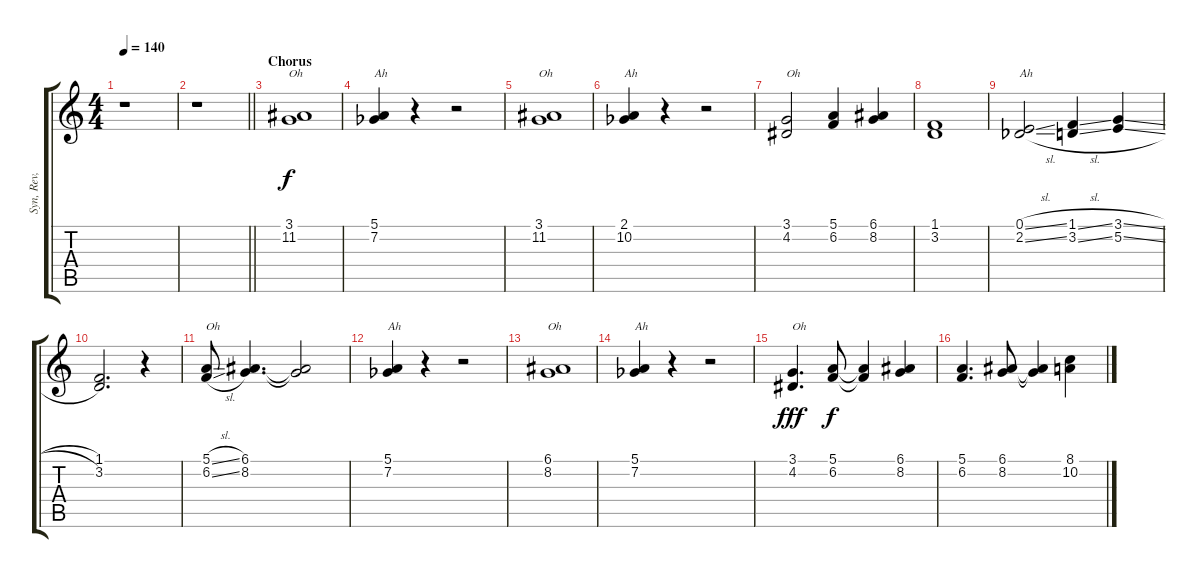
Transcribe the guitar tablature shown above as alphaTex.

\track ("Syn, Rev, other [Vocal]" "Syn, Rev, ") {instrument tenorsax}
\staff {score tabs}
\tuning (E4 B3 G3 D3 A2 D2) {hide}
\ts (4 4)
\tempo 140
\clef g2
\ks c
r.1{dy f} |
\barLineRight lightlight
r.1 |
\section ("" "Chorus")
(3.1 11.2).1{txt "Oh" volume 16 instrument voiceoohs} |
(5.1 7.2{acc b}).4{txt "Ah" volume 13 instrument choiraahs} r.4 r.2 |
(3.1 11.2).1{txt "Oh" volume 16 instrument voiceoohs} |
(2.1{acc b} 10.2).4{txt "Ah" volume 13 instrument choiraahs} r.4 r.2 |
(3.1 4.2).2{txt "Oh" volume 16 instrument voiceoohs} (5.1 6.2).4 (6.1 8.2).4 |
(1.1 3.2).1 |
(0.1{sl} 2.2{sl acc b}).2{txt "Ah" volume 13 instrument choiraahs} (1.1{sl} 3.2{sl}).4 (3.1{sl} 5.2{sl}).4 |
(1.1 3.2).2{d} r.4 |
(5.1{sl} 6.2{sl}).8{txt "Oh" volume 16 instrument voiceoohs} (6.1 8.2).4{d} (6.1{t} 8.2{t}).2 |
(5.1 7.2{acc b}).4{txt "Ah" volume 13 instrument choiraahs} r.4 r.2 |
(6.1 8.2).1{txt "Oh" volume 16 instrument voiceoohs} |
(5.1 7.2{acc b}).4{txt "Ah" volume 13 instrument choiraahs} r.4 r.2 |
(3.1 4.2).4{d txt "Oh" dy fff volume 16 instrument voiceoohs} (5.1 6.2).8{dy f} (5.1{t} 6.2{t}).4 (6.1 8.2).4 |
(5.1 6.2).4{d} (6.1 8.2).8 (6.1{t} 8.2{t}).4 (8.1 10.2).4
